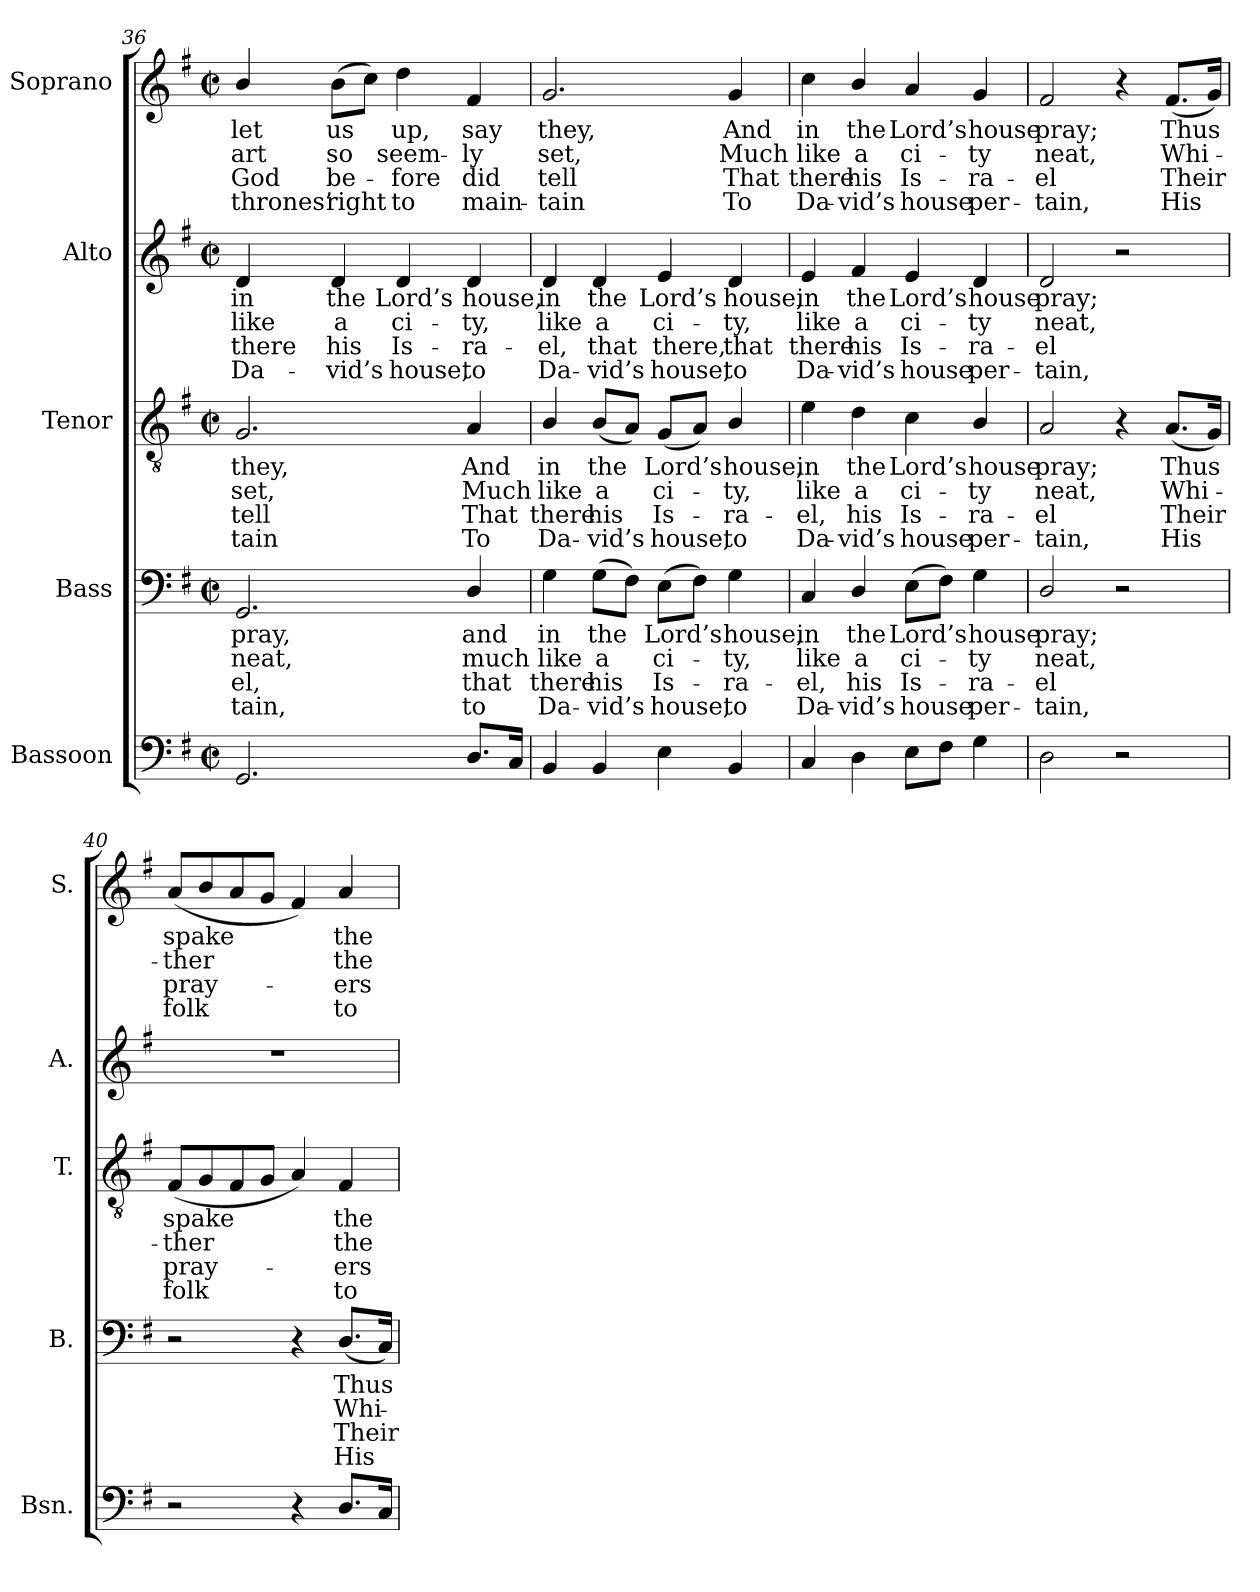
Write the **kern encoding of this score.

**kern	**kern	**text	**text	**text	**text	**kern	**text	**text	**text	**text	**kern	**text	**text	**text	**text	**kern	**text	**text	**text	**text
*part5	*part4	*part4	*part4	*part4	*part4	*part3	*part3	*part3	*part3	*part3	*part2	*part2	*part2	*part2	*part2	*part1	*part1	*part1	*part1	*part1
*staff5	*staff4	*staff4	*staff4	*staff4	*staff4	*staff3	*staff3	*staff3	*staff3	*staff3	*staff2	*staff2	*staff2	*staff2	*staff2	*staff1	*staff1	*staff1	*staff1	*staff1
*I"Bassoon	*I"Bass	*	*	*	*	*I"Tenor	*	*	*	*	*I"Alto	*	*	*	*	*I"Soprano	*	*	*	*
*I'Bsn.	*I'B.	*	*	*	*	*I'T.	*	*	*	*	*I'A.	*	*	*	*	*I'S.	*	*	*	*
*clefF4	*clefF4	*	*	*	*	*clefGv2	*	*	*	*	*clefG2	*	*	*	*	*clefG2	*	*	*	*
*	*	*	*	*	*	*ITrd7c12	*	*	*	*	*	*	*	*	*	*	*	*	*	*
*k[f#]	*k[f#]	*	*	*	*	*k[f#]	*	*	*	*	*k[f#]	*	*	*	*	*k[f#]	*	*	*	*
*G:	*G:	*	*	*	*	*G:	*	*	*	*	*G:	*	*	*	*	*G:	*	*	*	*
*M2/2	*M2/2	*	*	*	*	*M2/2	*	*	*	*	*M2/2	*	*	*	*	*M2/2	*	*	*	*
*met(c|)	*met(c|)	*	*	*	*	*met(c|)	*	*	*	*	*met(c|)	*	*	*	*	*met(c|)	*	*	*	*
=36	=36	=36	=36	=36	=36	=36	=36	=36	=36	=36	=36	=36	=36	=36	=36	=36	=36	=36	=36	=36
!	!	!LO:LY:b:color=#000000	!LO:LY:b:color=#000000	!LO:LY:b:color=#000000	!LO:LY:b:color=#000000	!	!	!	!	!	!	!	!	!	!	!	!	!	!	!
!	!	!	!	!	!	!	!LO:LY:b:color=#000000	!LO:LY:b:color=#000000	!LO:LY:b:color=#000000	!LO:LY:b:color=#000000	!	!	!	!	!	!	!	!	!	!
!	!	!	!	!	!	!	!	!	!	!	!	!LO:LY:b:color=#000000	!LO:LY:b:color=#000000	!LO:LY:b:color=#000000	!LO:LY:b:color=#000000	!	!	!	!	!
!	!	!	!	!	!	!	!	!	!	!	!	!	!	!	!	!	!LO:LY:b:color=#000000	!LO:LY:b:color=#000000	!LO:LY:b:color=#000000	!LO:LY:b:color=#000000
2.GGi/	2.GGi/	pray,	neat,	-el,	tain,	2.GGi/	they,	set,	-tell	tain	4di/	in	like	there	Da-	4bi/	let	art	God	thrones’
!	!	!	!	!	!	!	!	!	!	!	!	!LO:LY:b:color=#000000	!LO:LY:b:color=#000000	!LO:LY:b:color=#000000	!LO:LY:b:color=#000000	!	!	!	!	!
!	!	!	!	!	!	!	!	!	!	!	!	!	!	!	!	!	!LO:LY:b:color=#000000	!LO:LY:b:color=#000000	!LO:LY:b:color=#000000	!LO:LY:b:color=#000000
.	.	.	.	.	.	.	.	.	.	.	4di/	the	a	-his	vid’s	(8bi\L	us	so	be-	-right
.	.	.	.	.	.	.	.	.	.	.	.	.	.	.	.	8cci\J)	.	.	.	.
!	!	!	!	!	!	!	!	!	!	!	!	!LO:LY:b:color=#000000	!LO:LY:b:color=#000000	!LO:LY:b:color=#000000	!LO:LY:b:color=#000000	!	!	!	!	!
!	!	!	!	!	!	!	!	!	!	!	!	!	!	!	!	!	!LO:LY:b:color=#000000	!LO:LY:b:color=#000000	!LO:LY:b:color=#000000	!LO:LY:b:color=#000000
.	.	.	.	.	.	.	.	.	.	.	4di/	Lord’s	ci-	Is-	-house,	4ddi\	up,	seem-	fore	to
!	!	!LO:LY:b:color=#000000	!LO:LY:b:color=#000000	!LO:LY:b:color=#000000	!LO:LY:b:color=#000000	!	!	!	!	!	!	!	!	!	!	!	!	!	!	!
!	!	!	!	!	!	!	!LO:LY:b:color=#000000	!LO:LY:b:color=#000000	!LO:LY:b:color=#000000	!LO:LY:b:color=#000000	!	!	!	!	!	!	!	!	!	!
!	!	!	!	!	!	!	!	!	!	!	!	!LO:LY:b:color=#000000	!LO:LY:b:color=#000000	!LO:LY:b:color=#000000	!LO:LY:b:color=#000000	!	!	!	!	!
!	!	!	!	!	!	!	!	!	!	!	!	!	!	!	!	!	!LO:LY:b:color=#000000	!LO:LY:b:color=#000000	!LO:LY:b:color=#000000	!LO:LY:b:color=#000000
8.Di/L	4Di/	and	much	that	to	4AAi/	And	Much	That	To	4di/	house,	-ty,	ra-	-to	4f#i/	say	-ly	did	main-
16Ci/Jk	.	.	.	.	.	.	.	.	.	.	.	.	.	.	.	.	.	.	.	.
!!LO:LB:g=z
=37	=37	=37	=37	=37	=37	=37	=37	=37	=37	=37	=37	=37	=37	=37	=37	=37	=37	=37	=37	=37
!	!	!LO:LY:b:color=#000000	!LO:LY:b:color=#000000	!LO:LY:b:color=#000000	!LO:LY:b:color=#000000	!	!	!	!	!	!	!	!	!	!	!	!	!	!	!
!	!	!	!	!	!	!	!LO:LY:b:color=#000000	!LO:LY:b:color=#000000	!LO:LY:b:color=#000000	!LO:LY:b:color=#000000	!	!	!	!	!	!	!	!	!	!
!	!	!	!	!	!	!	!	!	!	!	!	!LO:LY:b:color=#000000	!LO:LY:b:color=#000000	!LO:LY:b:color=#000000	!LO:LY:b:color=#000000	!	!	!	!	!
!	!	!	!	!	!	!	!	!	!	!	!	!	!	!	!	!	!LO:LY:b:color=#000000	!LO:LY:b:color=#000000	!LO:LY:b:color=#000000	!LO:LY:b:color=#000000
4BBi/	4Gi\	in	like	there	Da-	4BBi/	in	like	there	Da-	4di/	in	like	el,	Da-	2.gi/	they,	set,	-tell	tain
!	!	!LO:LY:b:color=#000000	!LO:LY:b:color=#000000	!LO:LY:b:color=#000000	!LO:LY:b:color=#000000	!	!	!	!	!	!	!	!	!	!	!	!	!	!	!
!	!	!	!	!	!	!	!LO:LY:b:color=#000000	!LO:LY:b:color=#000000	!LO:LY:b:color=#000000	!LO:LY:b:color=#000000	!	!	!	!	!	!	!	!	!	!
!	!	!	!	!	!	!	!	!	!	!	!	!LO:LY:b:color=#000000	!LO:LY:b:color=#000000	!LO:LY:b:color=#000000	!LO:LY:b:color=#000000	!	!	!	!	!
4BBi/	(8Gi\L	the	a	-his	vid’s	(8BBi/L	the	a	-his	vid’s	4di/	the	a	-that	vid’s	.	.	.	.	.
.	8F#i\J)	.	.	.	.	8AAi/J)	.	.	.	.	.	.	.	.	.	.	.	.	.	.
!	!	!LO:LY:b:color=#000000	!LO:LY:b:color=#000000	!LO:LY:b:color=#000000	!LO:LY:b:color=#000000	!	!	!	!	!	!	!	!	!	!	!	!	!	!	!
!	!	!	!	!	!	!	!LO:LY:b:color=#000000	!LO:LY:b:color=#000000	!LO:LY:b:color=#000000	!LO:LY:b:color=#000000	!	!	!	!	!	!	!	!	!	!
!	!	!	!	!	!	!	!	!	!	!	!	!LO:LY:b:color=#000000	!LO:LY:b:color=#000000	!LO:LY:b:color=#000000	!LO:LY:b:color=#000000	!	!	!	!	!
4Ei\	(8Ei\L	Lord’s	ci-	Is-	-house,	(8GGi/L	Lord’s	ci-	Is-	-house,	4ei/	Lord’s	ci-	there,	house,	.	.	.	.	.
.	8F#i\J)	.	.	.	.	8AAi/J)	.	.	.	.	.	.	.	.	.	.	.	.	.	.
!	!	!LO:LY:b:color=#000000	!LO:LY:b:color=#000000	!LO:LY:b:color=#000000	!LO:LY:b:color=#000000	!	!	!	!	!	!	!	!	!	!	!	!	!	!	!
!	!	!	!	!	!	!	!LO:LY:b:color=#000000	!LO:LY:b:color=#000000	!LO:LY:b:color=#000000	!LO:LY:b:color=#000000	!	!	!	!	!	!	!	!	!	!
!	!	!	!	!	!	!	!	!	!	!	!	!LO:LY:b:color=#000000	!LO:LY:b:color=#000000	!LO:LY:b:color=#000000	!LO:LY:b:color=#000000	!	!	!	!	!
!	!	!	!	!	!	!	!	!	!	!	!	!	!	!	!	!	!LO:LY:b:color=#000000	!LO:LY:b:color=#000000	!LO:LY:b:color=#000000	!LO:LY:b:color=#000000
4BBi/	4Gi\	house,	-ty,	ra-	-to	4BBi/	house,	-ty,	ra-	-to	4di/	house,	-ty,	that	to	4gi/	And	Much	That	To
=38	=38	=38	=38	=38	=38	=38	=38	=38	=38	=38	=38	=38	=38	=38	=38	=38	=38	=38	=38	=38
!	!	!LO:LY:b:color=#000000	!LO:LY:b:color=#000000	!LO:LY:b:color=#000000	!LO:LY:b:color=#000000	!	!	!	!	!	!	!	!	!	!	!	!	!	!	!
!	!	!	!	!	!	!	!LO:LY:b:color=#000000	!LO:LY:b:color=#000000	!LO:LY:b:color=#000000	!LO:LY:b:color=#000000	!	!	!	!	!	!	!	!	!	!
!	!	!	!	!	!	!	!	!	!	!	!	!LO:LY:b:color=#000000	!LO:LY:b:color=#000000	!LO:LY:b:color=#000000	!LO:LY:b:color=#000000	!	!	!	!	!
!	!	!	!	!	!	!	!	!	!	!	!	!	!	!	!	!	!LO:LY:b:color=#000000	!LO:LY:b:color=#000000	!LO:LY:b:color=#000000	!LO:LY:b:color=#000000
4Ci/	4Ci/	in	like	el,	Da-	4Ei\	in	like	el,	Da-	4ei/	in	like	there	Da-	4cci\	in	like	there	Da-
!	!	!LO:LY:b:color=#000000	!LO:LY:b:color=#000000	!LO:LY:b:color=#000000	!LO:LY:b:color=#000000	!	!	!	!	!	!	!	!	!	!	!	!	!	!	!
!	!	!	!	!	!	!	!LO:LY:b:color=#000000	!LO:LY:b:color=#000000	!LO:LY:b:color=#000000	!LO:LY:b:color=#000000	!	!	!	!	!	!	!	!	!	!
!	!	!	!	!	!	!	!	!	!	!	!	!LO:LY:b:color=#000000	!LO:LY:b:color=#000000	!LO:LY:b:color=#000000	!LO:LY:b:color=#000000	!	!	!	!	!
!	!	!	!	!	!	!	!	!	!	!	!	!	!	!	!	!	!LO:LY:b:color=#000000	!LO:LY:b:color=#000000	!LO:LY:b:color=#000000	!LO:LY:b:color=#000000
4Di\	4Di/	the	a	-his	vid’s	4Di\	the	a	-his	vid’s	4f#i/	the	a	-his	vid’s	4bi/	the	a	-his	vid’s
!	!	!LO:LY:b:color=#000000	!LO:LY:b:color=#000000	!LO:LY:b:color=#000000	!LO:LY:b:color=#000000	!	!	!	!	!	!	!	!	!	!	!	!	!	!	!
!	!	!	!	!	!	!	!LO:LY:b:color=#000000	!LO:LY:b:color=#000000	!LO:LY:b:color=#000000	!LO:LY:b:color=#000000	!	!	!	!	!	!	!	!	!	!
!	!	!	!	!	!	!	!	!	!	!	!	!LO:LY:b:color=#000000	!LO:LY:b:color=#000000	!LO:LY:b:color=#000000	!LO:LY:b:color=#000000	!	!	!	!	!
!	!	!	!	!	!	!	!	!	!	!	!	!	!	!	!	!	!LO:LY:b:color=#000000	!LO:LY:b:color=#000000	!LO:LY:b:color=#000000	!LO:LY:b:color=#000000
8Ei\L	(8Ei\L	Lord’s	ci-	Is-	-house	4Ci\	Lord’s	ci-	Is-	-house	4ei/	Lord’s	ci-	Is-	-house	4ai/	Lord’s	ci-	Is-	-house
8F#i\J	8F#i\J)	.	.	.	.	.	.	.	.	.	.	.	.	.	.	.	.	.	.	.
!	!	!LO:LY:b:color=#000000	!LO:LY:b:color=#000000	!LO:LY:b:color=#000000	!LO:LY:b:color=#000000	!	!	!	!	!	!	!	!	!	!	!	!	!	!	!
!	!	!	!	!	!	!	!LO:LY:b:color=#000000	!LO:LY:b:color=#000000	!LO:LY:b:color=#000000	!LO:LY:b:color=#000000	!	!	!	!	!	!	!	!	!	!
!	!	!	!	!	!	!	!	!	!	!	!	!LO:LY:b:color=#000000	!LO:LY:b:color=#000000	!LO:LY:b:color=#000000	!LO:LY:b:color=#000000	!	!	!	!	!
!	!	!	!	!	!	!	!	!	!	!	!	!	!	!	!	!	!LO:LY:b:color=#000000	!LO:LY:b:color=#000000	!LO:LY:b:color=#000000	!LO:LY:b:color=#000000
4Gi\	4Gi\	house	-ty	ra-	-per-	4BBi/	house	-ty	ra-	-per-	4di/	house	-ty	ra-	-per-	4gi/	house	-ty	ra-	-per-
=39	=39	=39	=39	=39	=39	=39	=39	=39	=39	=39	=39	=39	=39	=39	=39	=39	=39	=39	=39	=39
!	!	!LO:LY:b:color=#000000	!LO:LY:b:color=#000000	!LO:LY:b:color=#000000	!LO:LY:b:color=#000000	!	!	!	!	!	!	!	!	!	!	!	!	!	!	!
!	!	!	!	!	!	!	!LO:LY:b:color=#000000	!LO:LY:b:color=#000000	!LO:LY:b:color=#000000	!LO:LY:b:color=#000000	!	!	!	!	!	!	!	!	!	!
!	!	!	!	!	!	!	!	!	!	!	!	!LO:LY:b:color=#000000	!LO:LY:b:color=#000000	!LO:LY:b:color=#000000	!LO:LY:b:color=#000000	!	!	!	!	!
!	!	!	!	!	!	!	!	!	!	!	!	!	!	!	!	!	!LO:LY:b:color=#000000	!LO:LY:b:color=#000000	!LO:LY:b:color=#000000	!LO:LY:b:color=#000000
2Di\	2Di/	pray;	neat,	-el	tain,	2AAi/	pray;	neat,	-el	tain,	2di/	pray;	neat,	-el	tain,	2f#i/	pray;	neat,	-el	tain,
2r	2r	.	.	.	.	4r	.	.	.	.	2r	.	.	.	.	4r	.	.	.	.
!	!	!	!	!	!	!	!LO:LY:b:color=#000000	!LO:LY:b:color=#000000	!LO:LY:b:color=#000000	!LO:LY:b:color=#000000	!	!	!	!	!	!	!	!	!	!
!	!	!	!	!	!	!	!	!	!	!	!	!	!	!	!	!	!LO:LY:b:color=#000000	!LO:LY:b:color=#000000	!LO:LY:b:color=#000000	!LO:LY:b:color=#000000
.	.	.	.	.	.	(8.AAi/L	Thus	Whi-	Their	His	.	.	.	.	.	(8.f#i/L	Thus	Whi-	Their	His
.	.	.	.	.	.	16GGi/Jk)	.	.	.	.	.	.	.	.	.	16gi/Jk)	.	.	.	.
=40	=40	=40	=40	=40	=40	=40	=40	=40	=40	=40	=40	=40	=40	=40	=40	=40	=40	=40	=40	=40
!	!	!	!	!	!	!	!LO:LY:b:color=#000000	!LO:LY:b:color=#000000	!LO:LY:b:color=#000000	!LO:LY:b:color=#000000	!	!	!	!	!	!	!	!	!	!
!	!	!	!	!	!	!	!	!	!	!	!	!	!	!	!	!	!LO:LY:b:color=#000000	!LO:LY:b:color=#000000	!LO:LY:b:color=#000000	!LO:LY:b:color=#000000
2r	2r	.	.	.	.	(8FF#i/L	spake	-ther	pray-	-folk	1r	.	.	.	.	(8ai/L	spake	-ther	pray-	-folk
.	.	.	.	.	.	8GGi/	.	.	.	.	.	.	.	.	.	8bi/	.	.	.	.
.	.	.	.	.	.	8FF#i/	.	.	.	.	.	.	.	.	.	8ai/	.	.	.	.
.	.	.	.	.	.	8GGi/J	.	.	.	.	.	.	.	.	.	8gi/J	.	.	.	.
4r	4r	.	.	.	.	4AAi/)	.	.	.	.	.	.	.	.	.	4f#i/)	.	.	.	.
!	!	!LO:LY:b:color=#000000	!LO:LY:b:color=#000000	!LO:LY:b:color=#000000	!LO:LY:b:color=#000000	!	!	!	!	!	!	!	!	!	!	!	!	!	!	!
!	!	!	!	!	!	!	!LO:LY:b:color=#000000	!LO:LY:b:color=#000000	!LO:LY:b:color=#000000	!LO:LY:b:color=#000000	!	!	!	!	!	!	!	!	!	!
!	!	!	!	!	!	!	!	!	!	!	!	!	!	!	!	!	!LO:LY:b:color=#000000	!LO:LY:b:color=#000000	!LO:LY:b:color=#000000	!LO:LY:b:color=#000000
8.Di/L	(8.Di/L	Thus	Whi-	Their	His	4FF#i/	the	the	ers	to	.	.	.	.	.	4ai/	the	the	ers	to
16Ci/Jk	16Ci/Jk)	.	.	.	.	.	.	.	.	.	.	.	.	.	.	.	.	.	.	.
=	=	=	=	=	=	=	=	=	=	=	=	=	=	=	=	=	=	=	=	=
*-	*-	*-	*-	*-	*-	*-	*-	*-	*-	*-	*-	*-	*-	*-	*-	*-	*-	*-	*-	*-
